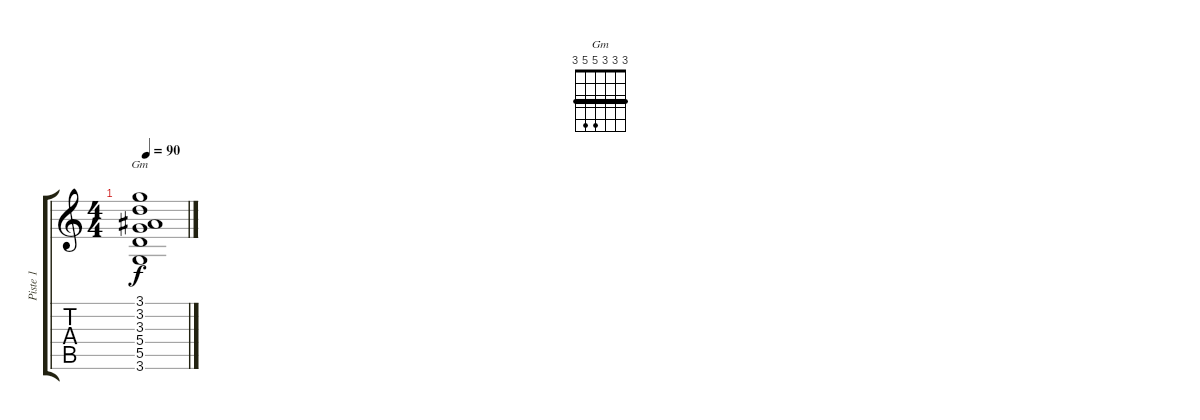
\track ("Piste 1" "Piste 1") {instrument acousticguitarsteel}
\staff {score tabs}
\tuning (E4 B3 G3 D3 A2 E2) {hide}
\chord ("Gm" 3 3 3 5 5 3) {barre 3}
\ts (4 4)
\tempo 90
\clef g2
\ks c
(3.1 3.2 3.3 5.4 5.5 3.6).1{ch "Gm" dy f}
